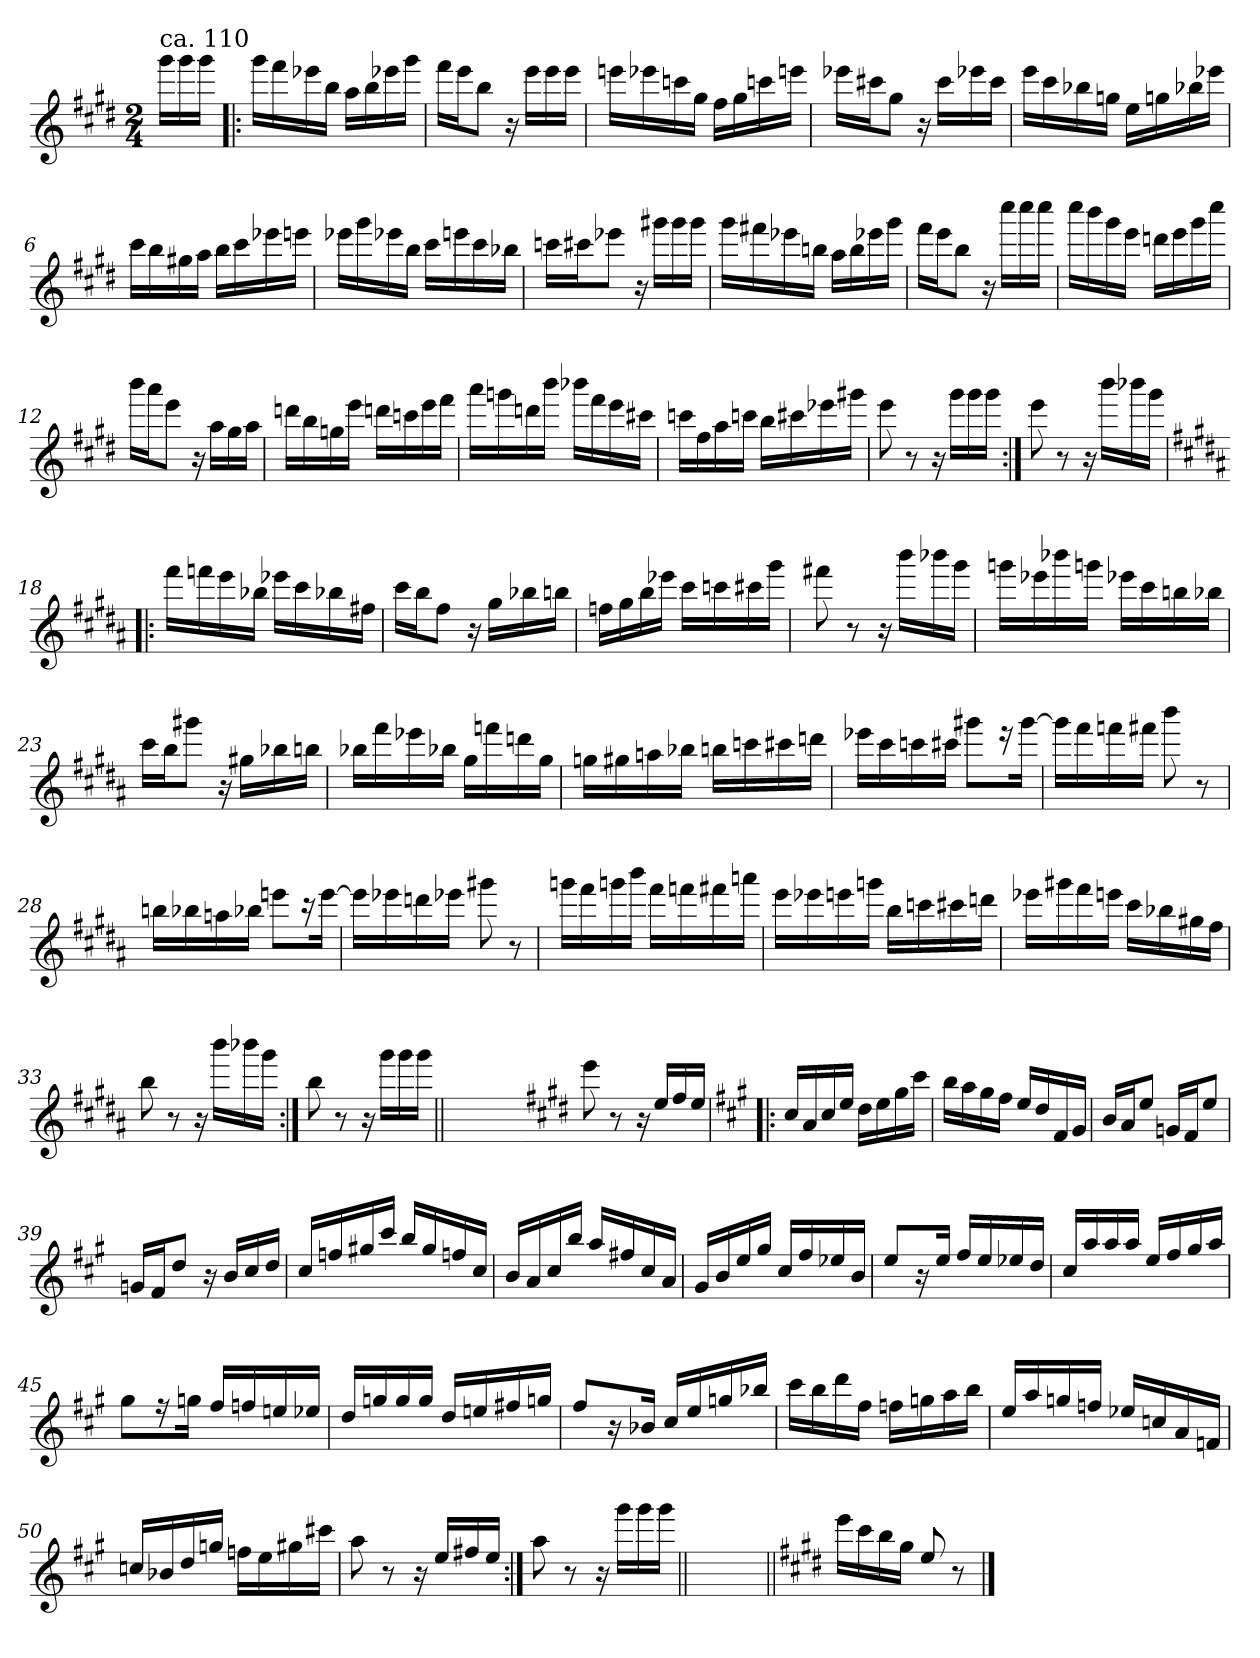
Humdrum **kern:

**kern
*part1
*staff1
*clefG2
*k[f#c#g#d#]
*E:
*M2/4
=
!LO:TX:a:t=ca. 110
16ggg#\LL
16ggg#\
16ggg#\JJ
=1!|:
16ggg#\LL
16fff#\
16eee-X\
16bb\JJ
16aa\LL
16bb\
16eee-X\
16ggg#\JJ
=2
16fff#\LL
16eee\J
8bb\J
16r
16eee\LL
16eee\
16eee\JJ
=3
16eeen\LL
16eee-X\
16cccn\
16gg#\JJ
16ff#\LL
16gg#\
16cccn\
16eeen\JJ
=4
16eee-X\LL
16ccc#X\J
8gg#\J
16r
16ccc#\LL
16eee-X\
16ccc#\JJ
!!LO:LB:g=z
=5
16eee\LL
16ccc#\
16bb-X\
16ggn\JJ
16ee\LL
16ggn\
16bb-X\
16eee-X\JJ
=6
16ccc#\LL
16bb\
16gg#X\
16aa\JJ
16bb\LL
16ccc#\
16eee-X\
16eeen\JJ
=7
16eee-X\LL
16ggg#\
16eee-X\
16bb\JJ
16ccc#\LL
16eeen\
16ccc#\
16bb-X\JJ
=8
16cccn\LL
16ccc#X\J
8eee-X\J
16r
16ggg#X\LL
16ggg#\
16ggg#\JJ
!!LO:LB:g=z
=9
16ggg#\LL
16fff#X\
16eee-X\
16bbn\JJ
16aa\LL
16bb\
16eee-X\
16ggg#\JJ
=10
16fff#\LL
16eee\J
8bb\J
16r
16cccc#\LL
16cccc#\
16cccc#\JJ
=11
16cccc#\LL
16bbb\
16ggg#\
16eee\JJ
16dddn\LL
16eee\
16ggg#\
16cccc#\JJ
=12
16bbb\LL
16aaa\J
8eee\J
16r
16aa\LL
16gg#\
16aa\JJ
!!LO:LB:g=z
=13
16dddn\LL
16bb\
16ggn\
16eee\JJ
16dddn\LL
16cccn\
16eee\
16fff#\JJ
=14
16aaa\LL
16gggn\
16dddn\
16bbb\JJ
16bbb-X\LL
16fff#\
16eee\
16ccc#X\JJ
=15
16cccn\LL
16ff#\
16aa\
16cccn\JJ
16bb\LL
16ccc#X\
16eee-X\
16ggg#X\JJ
=16
8eee\
8r
16r
16ggg#\LL
16ggg#\
16ggg#\JJ
!!LO:LB:g=z
=17:|!
8eee\
8r
16r
16bbb\LL
16bbb-X\
16ggg#\JJ
=18!|:
*k[f#c#g#d#a#]
*B:
16fff#\LL
16fffn\
16eee\
16bb-X\JJ
16eee-X\LL
16ccc#\
16bb-X\
16ff#X\JJ
=19
16ccc#\LL
16bb\J
8ff#\J
16r
16gg#\LL
16bb-X\
16bbn\JJ
=20
16ffn\LL
16gg#\
16bb\
16eee-X\JJ
16ccc#\LL
16cccn\
16ccc#X\
16ggg#\JJ
!!LO:LB:g=z
=21
8fff#X\
8r
16r
16bbb\LL
16bbb-X\
16ggg#\JJ
=22
16gggn\LL
16eee-X\
16bbb-X\
16gggn\JJ
16eee-X\LL
16ccc#\
16bbn\
16bb-X\JJ
=23
16ccc#\LL
16bb\J
8ggg#X\J
16r
16gg#X\LL
16bb-X\
16bbn\JJ
=24
16bb-X\LL
16fff#\
16eee-X\
16bb-X\JJ
16gg#\LL
16fffn\
16dddn\
16gg#\JJ
!!LO:LB:g=z
=25
16ggn\LL
16gg#X\
16aan\
16bb-X\JJ
16bbn\LL
16cccn\
16ccc#X\
16dddn\JJ
=26
16eee-X\LL
16ccc#\
16cccn\
16ccc#X\JJ
8ggg#X\L
16r
[16ggg#\Jk
=27
16ggg#\LL]
16fff#\
16fffn\
16fff#X\JJ
8bbb\
8r
=28
16bbn\LL
16bb-X\
16aan\
16bb-X\JJ
8eeen\L
16r
[16eee\Jk
!!LO:LB:g=z
=29
16eeen\LL]
16eee-X\
16dddn\
16eee-X\JJ
8ggg#X\
8r
=30
16gggn\LL
16fff#\
16gggn\
16bbb\JJ
16fff#\LL
16fffn\
16fff#X\
16aaan\JJ
=31
16eee\LL
16eee-X\
16eeen\
16gggn\JJ
16bb\LL
16cccn\
16ccc#X\
16dddn\JJ
=32
16eee-X\LL
16ggg#X\
16fff#\
16eeen\JJ
16ccc#\LL
16bb-X\
16gg#X\
16ff#\JJ
!!LO:LB:g=z
=33
8bb\
8r
16r
16bbb\LL
16bbb-X\
16ggg#\JJ
=34:|!
8bb\
8r
16r
16ggg#\LL
16ggg#\
16ggg#\JJ
=34X341||
2ryy
!!LO:PB:g=z
=35-
*k[f#c#g#d#]
*E:
8eee\
8r
16r
16ee/LL
16ff#/
16ee/JJ
=36!|:
*k[f#c#g#]
*A:
16cc#/LL
16a/
16cc#/
16ee/JJ
16dd\LL
16ee\
16gg#\
16ccc#\JJ
=37
16bb\LL
16aa\
16gg#\
16ff#\JJ
16ee/LL
16dd/
16f#/
16g#/JJ
=38
16b/LL
16a/J
8ee/J
16g/LL
16f#/J
8ee/J
!!LO:LB:g=z
=39
16gn/LL
16f#/J
8dd/J
16r
16b/LL
16cc#/
16dd/JJ
=40
16cc#/LL
16ffn/
16gg#X/
16ccc#/JJ
16bb/LL
16gg#/
16ffn/
16cc#/JJ
=41
16b/LL
16a/
16cc#/
16bb/JJ
16aa/LL
16ff#X/
16cc#/
16a/JJ
=42
16g#/LL
16b/
16ee/
16gg#/JJ
16cc#/LL
16ff#/
16ee-X/
16b/JJ
!!LO:LB:g=z
=43
8ee/L
16r
16ee/Jk
16ff#/LL
16ee/
16ee-X/
16dd/JJ
=44
16cc#/LL
16aa/
16aa/
16aa/JJ
16ee/LL
16ff#/
16gg#/
16aa/JJ
=45
8gg#\L
16r
16ggn\Jk
16ff#/LL
16ffn/
16een/
16ee-X/JJ
=46
16dd/LL
16ggn/
16gg/
16gg/JJ
16dd/LL
16een/
16ff#X/
16ggn/JJ
!!LO:LB:g=z
=47
8ff#/L
16r
16b-X/Jk
16cc#/LL
16ee/
16ggn/
16bb-X/JJ
=48
16ccc#\LL
16bb\
16ddd\
16ff#\JJ
16ffn\LL
16ggn\
16aa\
16bb\JJ
=49
16ee/LL
16aa/
16ggn/
16ffn/JJ
16ee-X/LL
16ccn/
16a/
16fn/JJ
=50
16ccn/LL
16b-X/
16dd/
16ggn/JJ
16ffn\LL
16ee\
16gg#X\
16ccc#X\JJ
!!LO:LB:g=z
=51
8aa\
8r
16r
16ee/LL
16ff#X/
16ee/JJ
=52:|!
8aa\
8r
16r
16ggg#\LL
16ggg#\
16ggg#\JJ
=53||
2ryy
=54||
*k[f#c#g#d#]
*E:
16eee\LL
16ccc#\
16bb\
16gg#\JJ
8ee/
8r
==
*-
